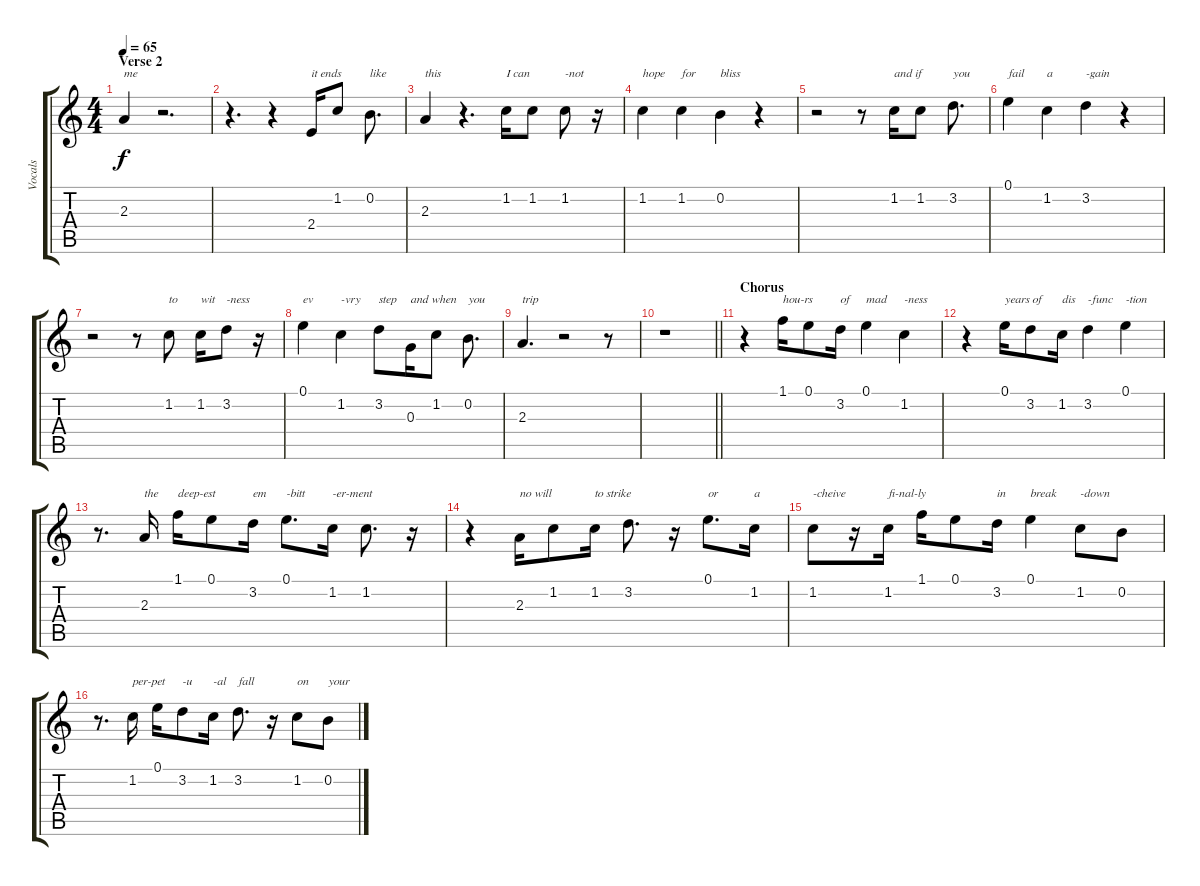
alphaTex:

\track ("Vocals" "Vocals") {instrument distortionguitar}
\staff {score tabs}
\tuning (E4 B3 G3 D3 A2 E2) {hide}
\ts (4 4)
\section ("" "Verse 2")
\tempo 65
\clef g2
\ks c
2.3.4{txt "me" dy f} r.2{d} |
r.4{d} r.4 2.4.16{txt "it ends"} 1.2.8 0.2.8{d txt "like"} |
2.3.4{txt "this"} r.4{d} 1.2.16{txt "I can"} 1.2.8 1.2.8{txt "-not"} r.16 |
1.2.4{txt "hope"} 1.2.4{txt "for"} 0.2.4{txt "bliss"} r.4 |
r.2 r.8 1.2.16{txt "and if"} 1.2.8 3.2.8{d txt "you"} |
0.1.4{txt "fail"} 1.2.4{txt "a"} 3.2.4{txt "-gain"} r.4 |
r.2 r.8 1.2.8{txt "to"} 1.2.16{txt "wit"} 3.2.8{txt "-ness"} r.16 |
0.1.4{txt "ev"} 1.2.4{txt "-vry"} 3.2.8{txt "step"} 0.3.16{txt "and when"} 1.2.8 0.2.8{d txt "you"} |
2.3.4{d txt "trip"} r.2 r.8 |
\barLineRight lightlight
r.1 |
\section ("" "Chorus")
r.4 1.1.16{txt "hou-rs"} 0.1.8 3.2.16{txt "of"} 0.1.4{txt "mad"} 1.2.4{txt "-ness"} |
r.4 0.1.16{txt "years of"} 3.2.8 1.2.16{txt "dis"} 3.2.4{txt "-func"} 0.1.4{txt "-tion"} |
r.8{d} 2.3.16{txt "the"} 1.1.16{txt "deep-est"} 0.1.8 3.2.16{txt "em"} 0.1.8{d txt "-bitt"} 1.2.16{txt "-er-ment"} 1.2.8{d} r.16 |
r.4 2.3.16{txt "no will"} 1.2.8 1.2.16{txt "to strike"} 3.2.8{d} r.16 0.1.8{d txt "or"} 1.2.16{txt "a"} |
1.2.8{txt "-cheive"} r.16 1.2.16{txt "fi-nal-ly"} 1.1.16 0.1.8 3.2.16{txt "in"} 0.1.4{txt "break"} 1.2.8{txt "-down"} 0.2.8 |
r.8{d} 1.2.16{txt "per-pet"} 0.1.16 3.2.8{txt "-u"} 1.2.16{txt "-al"} 3.2.8{d txt "fall"} r.16 1.2.8{txt "on"} 0.2.8{txt "your"}
